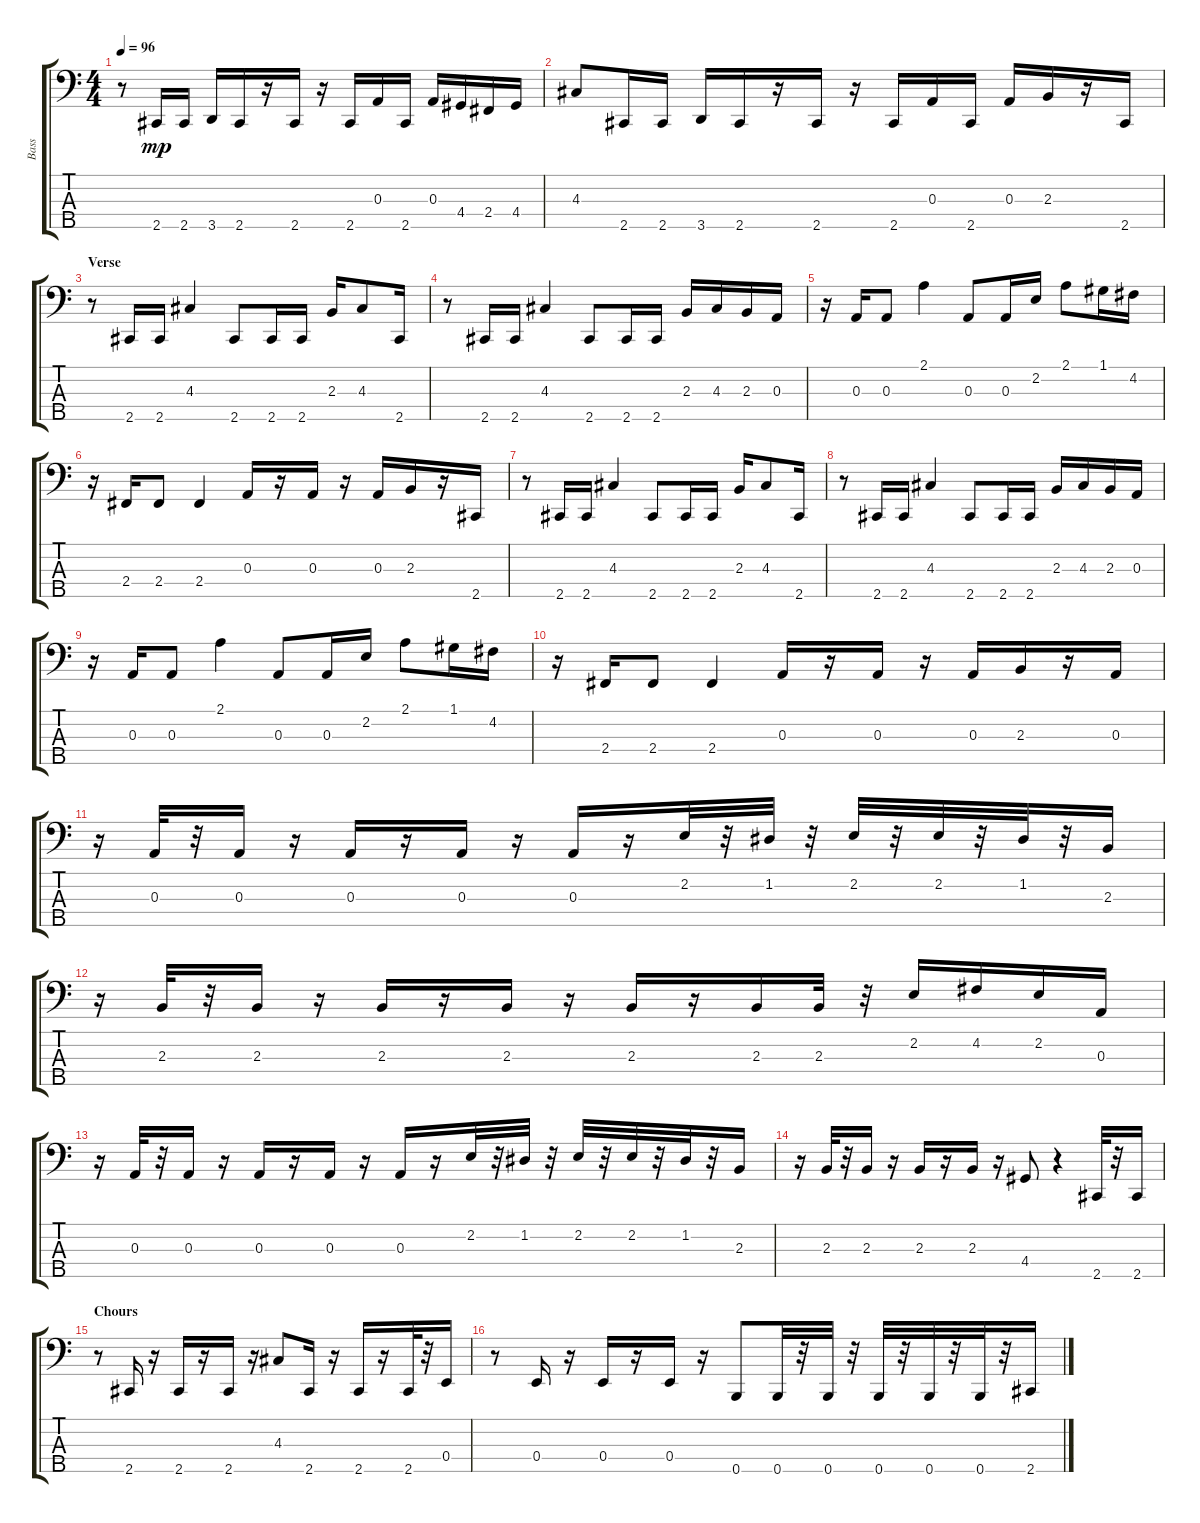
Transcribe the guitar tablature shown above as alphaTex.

\track ("Bass" "Bass") {instrument electricbassfinger}
\staff {score tabs}
\tuning (G2 D2 A1 E1 B0) {hide}
\ts (4 4)
\tempo 96
\clef f4
\ks c
r.8{dy mp} 2.5.16 2.5.16 3.5.16 2.5.16 r.16 2.5.16 r.16 2.5.16 0.3.16 2.5.16 0.3.16 4.4.16 2.4.16 4.4.16 |
4.3.8 2.5.16 2.5.16 3.5.16 2.5.16 r.16 2.5.16 r.16 2.5.16 0.3.16 2.5.16 0.3.16 2.3.16 r.16 2.5.16 |
\section ("" "Verse")
r.8 2.5.16 2.5.16 4.3.4 2.5.8 2.5.16 2.5.16 2.3.16 4.3.8 2.5.16 |
r.8 2.5.16 2.5.16 4.3.4 2.5.8 2.5.16 2.5.16 2.3.16 4.3.16 2.3.16 0.3.16 |
r.16 0.3.16 0.3.8 2.1.4 0.3.8 0.3.16 2.2.16 2.1.8 1.1.16 4.2.16 |
r.16 2.4.16 2.4.8 2.4.4 0.3.16 r.16 0.3.16 r.16 0.3.16 2.3.16 r.16 2.5.16 |
r.8 2.5.16 2.5.16 4.3.4 2.5.8 2.5.16 2.5.16 2.3.16 4.3.8 2.5.16 |
r.8 2.5.16 2.5.16 4.3.4 2.5.8 2.5.16 2.5.16 2.3.16 4.3.16 2.3.16 0.3.16 |
r.16 0.3.16 0.3.8 2.1.4 0.3.8 0.3.16 2.2.16 2.1.8 1.1.16 4.2.16 |
r.16 2.4.16 2.4.8 2.4.4 0.3.16 r.16 0.3.16 r.16 0.3.16 2.3.16 r.16 0.3.16 |
r.16 0.3.32 r.32 0.3.16 r.16 0.3.16 r.16 0.3.16 r.16 0.3.16 r.16 2.2.32 r.32 1.2.32 r.32 2.2.32 r.32 2.2.32 r.32 1.2.32 r.32 2.3.16 |
r.16 2.3.32 r.32 2.3.16 r.16 2.3.16 r.16 2.3.16 r.16 2.3.16 r.16 2.3.16 2.3.32 r.32 2.2.16 4.2.16 2.2.16 0.3.16 |
r.16 0.3.32 r.32 0.3.16 r.16 0.3.16 r.16 0.3.16 r.16 0.3.16 r.16 2.2.32 r.32 1.2.32 r.32 2.2.32 r.32 2.2.32 r.32 1.2.32 r.32 2.3.16 |
r.16 2.3.32 r.32 2.3.16 r.16 2.3.16 r.16 2.3.16 r.16 4.4.8 r.4 2.5.32 r.32 2.5.16 |
\section ("" "Chours")
r.8 2.5.16 r.16 2.5.16 r.16 2.5.16 r.16 4.3.8 2.5.16 r.16 2.5.16 r.16 2.5.32 r.32 0.4.16 |
r.8 0.4.16 r.16 0.4.16 r.16 0.4.16 r.16 0.5.8 0.5.32 r.32 0.5.32 r.32 0.5.32 r.32 0.5.32 r.32 0.5.32 r.32 2.5.16
